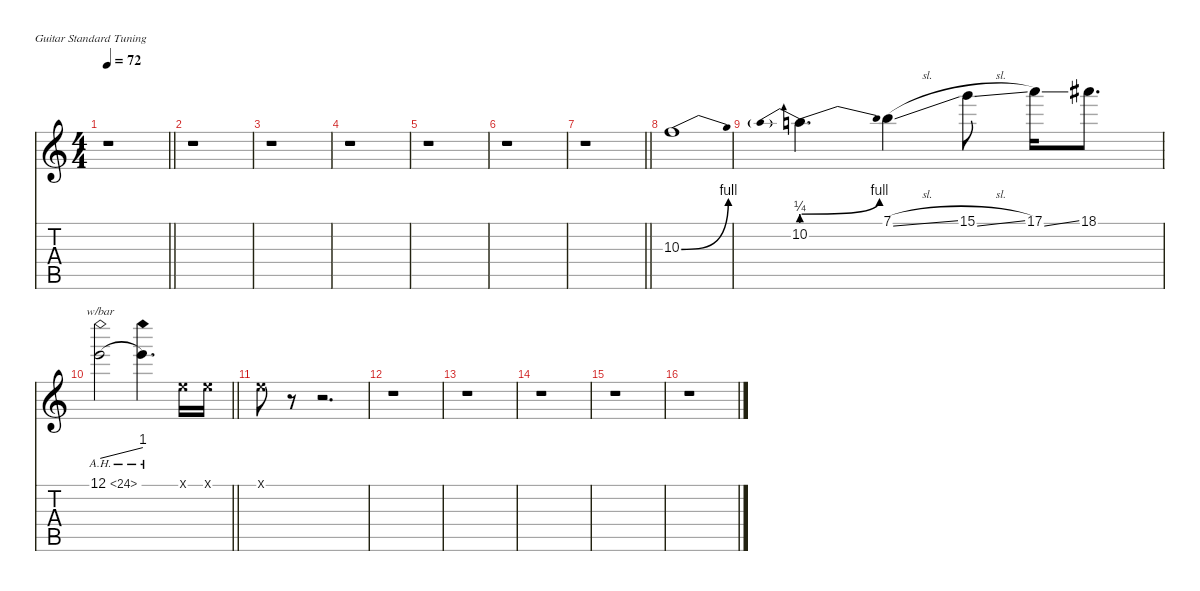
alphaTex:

\defaultSystemsLayout 4
\hideDynamics
\bracketExtendMode nobrackets
\singleTrackTrackNamePolicy hidden
\multiTrackTrackNamePolicy hidden
\otherSystemsTrackNameOrientation horizontal
\track ("Guitar" "od.guit.") {instrument overdrivenguitar}
\staff {score tabs}
\tuning (E4 B3 G3 D3 A2 E2)
\ts (4 4)
\tempo 72
\clef g2
\barLineRight lightlight
\ks c
r.1{dy fff beam Down} |
r.1{beam Down} |
r.1{beam Down} |
r.1{beam Down} |
r.1{beam Down} |
r.1{beam Down} |
\barLineRight lightlight
r.1{beam Down} |
10.3{be (bend 0 0 30 4)}.1{beam Down} |
10.2{be (prebendbend 0 1 30 4)}.4{d beam Down} 7.1{sl}.4{beam Down} 15.1{sl}.8{beam Down} 17.1{ss}.16{beam Down} 18.1{acc #}.8{d beam Down} |
\barLineRight lightlight
12.1{ah 12}.2{tbe (dive default 0 0 60 4) beam Down} 12.1{ah 12 t}.4{d dy f beam Down} 0.1{x}.16{dy fff beam Down} 0.1{x}.16{beam Down} |
0.1{x}.8{beam Down} r.8{beam Down} r.2{d beam Down} |
r.1{beam Down} |
r.1{beam Down} |
r.1{beam Down} |
r.1{beam Down} |
r.1{beam Down}
